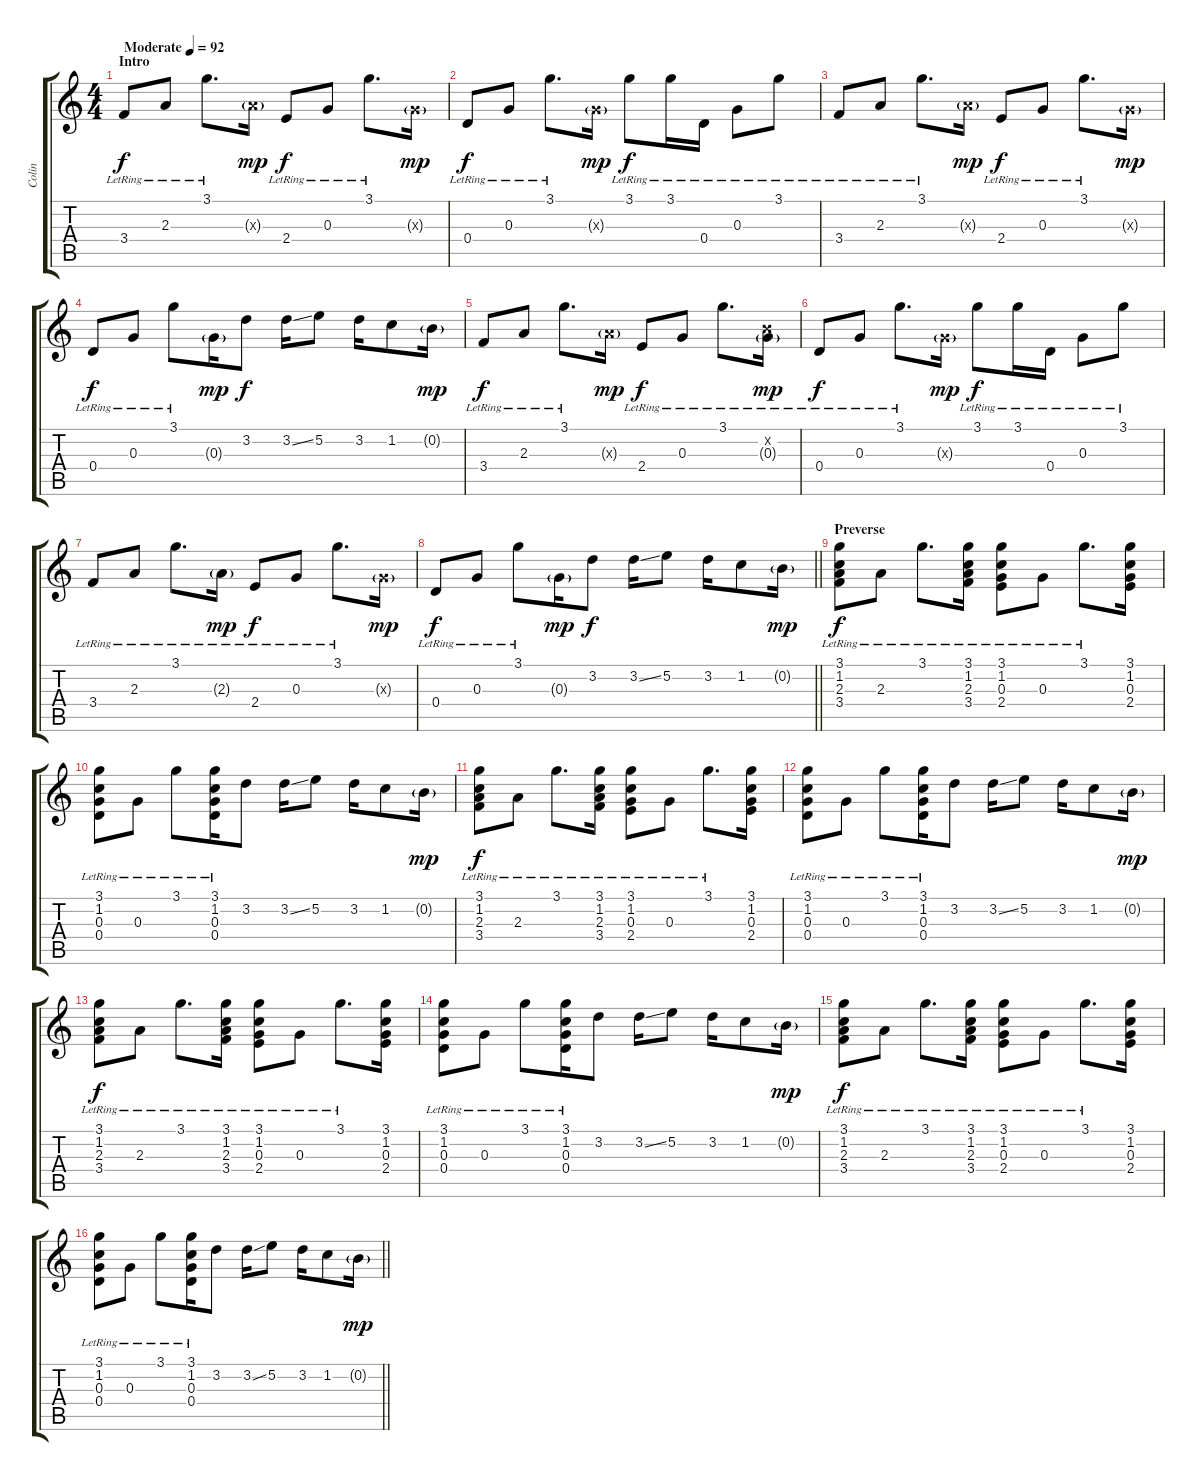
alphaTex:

\track ("Colin" "Colin") {instrument overdrivenguitar}
\staff {score tabs}
\tuning (E4 B3 G3 D3 A2 E2) {hide}
\ts (4 4)
\section ("" "Intro")
\tempo (92 "Moderate")
\clef g2
\ks c
3.4{lr}.8{dy f instrument overdrivenguitar} 2.3{lr}.8 3.1{lr}.8{d} 2.3{g x}.16{dy mp} 2.4{lr}.8{dy f} 0.3{lr}.8 3.1{lr}.8{d} 0.3{g x}.16{dy mp} |
0.4{lr}.8{dy f} 0.3{lr}.8 3.1{lr}.8{d} 0.3{g x}.16{dy mp} 3.1{lr}.8{dy f} 3.1{lr}.16 0.4{lr}.16 0.3{lr}.8 3.1{lr}.8 |
3.4{lr}.8 2.3{lr}.8 3.1{lr}.8{d} 2.3{g x}.16{dy mp} 2.4{lr}.8{dy f} 0.3{lr}.8 3.1{lr}.8{d} 0.3{g x}.16{dy mp} |
0.4{lr}.8{dy f} 0.3{lr}.8 3.1{lr}.8 0.3{g}.16{dy mp} 3.2.8{dy f} 3.2{ss}.16 5.2.8 3.2.16 1.2.8 0.2{g}.16{dy mp} |
3.4{lr}.8{dy f} 2.3{lr}.8 3.1{lr}.8{d} 2.3{g x}.16{dy mp} 2.4{lr}.8{dy f} 0.3{lr}.8 3.1{lr}.8{d} (0.2{x} 0.3{g lr}).16{dy mp} |
0.4{lr}.8{dy f} 0.3{lr}.8 3.1{lr}.8{d} 0.3{g x}.16{dy mp} 3.1{lr}.8{dy f} 3.1{lr}.16 0.4{lr}.16 0.3{lr}.8 3.1{lr}.8 |
3.4{lr}.8 2.3{lr}.8 3.1{lr}.8{d} 2.3{g lr}.16{dy mp} 2.4{lr}.8{dy f} 0.3{lr}.8 3.1{lr}.8{d} 0.3{g x}.16{dy mp} |
\barLineRight lightlight
0.4{lr}.8{dy f} 0.3{lr}.8 3.1{lr}.8 0.3{g}.16{dy mp} 3.2.8{dy f} 3.2{ss}.16 5.2.8 3.2.16 1.2.8 0.2{g}.16{dy mp} |
\section ("" "Preverse")
(3.1 1.2 2.3 3.4{lr}).8{dy f} 2.3{lr}.8 3.1{lr}.8{d} (3.1 1.2 2.3{lr} 3.4).16 (3.1 1.2 0.3 2.4{lr}).8 0.3{lr}.8 3.1{lr}.8{d} (3.1 1.2 0.3 2.4).16 |
(3.1 1.2 0.3 0.4{lr}).8 0.3{lr}.8 3.1{lr}.8 (3.1{lr} 1.2{lr} 0.3{lr} 0.4{lr}).16 3.2.8 3.2{ss}.16 5.2.8 3.2.16 1.2.8 0.2{g}.16{dy mp} |
(3.1 1.2 2.3 3.4{lr}).8{dy f} 2.3{lr}.8 3.1{lr}.8{d} (3.1 1.2 2.3{lr} 3.4).16 (3.1 1.2 0.3 2.4{lr}).8 0.3{lr}.8 3.1{lr}.8{d} (3.1 1.2 0.3 2.4).16 |
(3.1 1.2 0.3 0.4{lr}).8 0.3{lr}.8 3.1{lr}.8 (3.1{lr} 1.2{lr} 0.3{lr} 0.4{lr}).16 3.2.8 3.2{ss}.16 5.2.8 3.2.16 1.2.8 0.2{g}.16{dy mp} |
(3.1 1.2 2.3 3.4{lr}).8{dy f} 2.3{lr}.8 3.1{lr}.8{d} (3.1 1.2 2.3{lr} 3.4).16 (3.1 1.2 0.3 2.4{lr}).8 0.3{lr}.8 3.1{lr}.8{d} (3.1 1.2 0.3 2.4).16 |
(3.1 1.2 0.3 0.4{lr}).8 0.3{lr}.8 3.1{lr}.8 (3.1{lr} 1.2{lr} 0.3{lr} 0.4{lr}).16 3.2.8 3.2{ss}.16 5.2.8 3.2.16 1.2.8 0.2{g}.16{dy mp} |
(3.1 1.2 2.3 3.4{lr}).8{dy f} 2.3{lr}.8 3.1{lr}.8{d} (3.1 1.2 2.3{lr} 3.4).16 (3.1 1.2 0.3 2.4{lr}).8 0.3{lr}.8 3.1{lr}.8{d} (3.1 1.2 0.3 2.4).16 |
\barLineRight lightlight
(3.1 1.2 0.3 0.4{lr}).8 0.3{lr}.8 3.1{lr}.8 (3.1{lr} 1.2{lr} 0.3{lr} 0.4{lr}).16 3.2.8 3.2{ss}.16 5.2.8 3.2.16 1.2.8 0.2{g}.16{dy mp}
